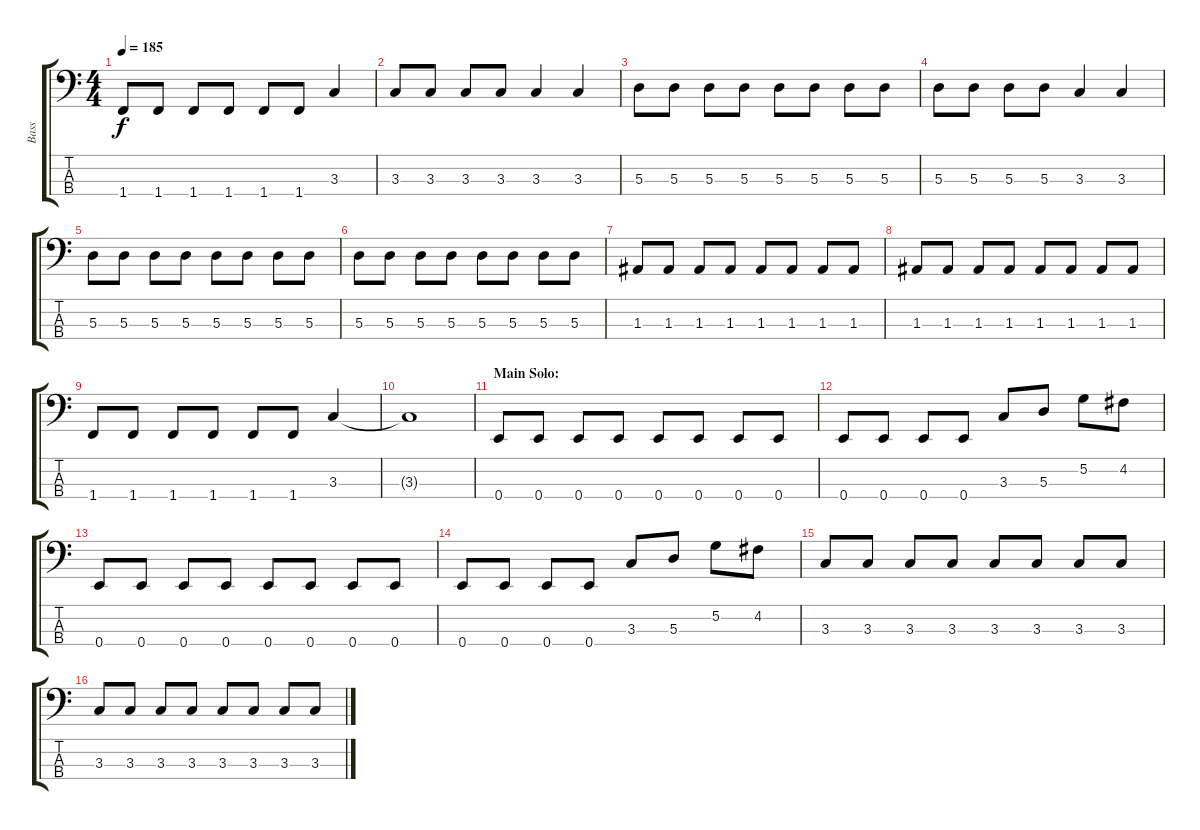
\track ("Bass" "Bass") {instrument electricbasspick}
\staff {score tabs}
\tuning (G2 D2 A1 E1) {hide}
\ts (4 4)
\tempo 185
\clef f4
\ks c
1.4.8{dy f} 1.4.8 1.4.8 1.4.8 1.4.8 1.4.8 3.3.4 |
3.3.8 3.3.8 3.3.8 3.3.8 3.3.4 3.3.4 |
5.3.8 5.3.8 5.3.8 5.3.8 5.3.8 5.3.8 5.3.8 5.3.8 |
5.3.8 5.3.8 5.3.8 5.3.8 3.3.4 3.3.4 |
5.3.8 5.3.8 5.3.8 5.3.8 5.3.8 5.3.8 5.3.8 5.3.8 |
5.3.8 5.3.8 5.3.8 5.3.8 5.3.8 5.3.8 5.3.8 5.3.8 |
1.3.8 1.3.8 1.3.8 1.3.8 1.3.8 1.3.8 1.3.8 1.3.8 |
1.3.8 1.3.8 1.3.8 1.3.8 1.3.8 1.3.8 1.3.8 1.3.8 |
1.4.8 1.4.8 1.4.8 1.4.8 1.4.8 1.4.8 3.3.4 |
3.3{t}.1 |
\section ("" "Main Solo:")
0.4.8 0.4.8 0.4.8 0.4.8 0.4.8 0.4.8 0.4.8 0.4.8 |
0.4.8 0.4.8 0.4.8 0.4.8 3.3.8 5.3.8 5.2.8 4.2.8 |
0.4.8 0.4.8 0.4.8 0.4.8 0.4.8 0.4.8 0.4.8 0.4.8 |
0.4.8 0.4.8 0.4.8 0.4.8 3.3.8 5.3.8 5.2.8 4.2.8 |
3.3.8 3.3.8 3.3.8 3.3.8 3.3.8 3.3.8 3.3.8 3.3.8 |
3.3.8 3.3.8 3.3.8 3.3.8 3.3.8 3.3.8 3.3.8 3.3.8
